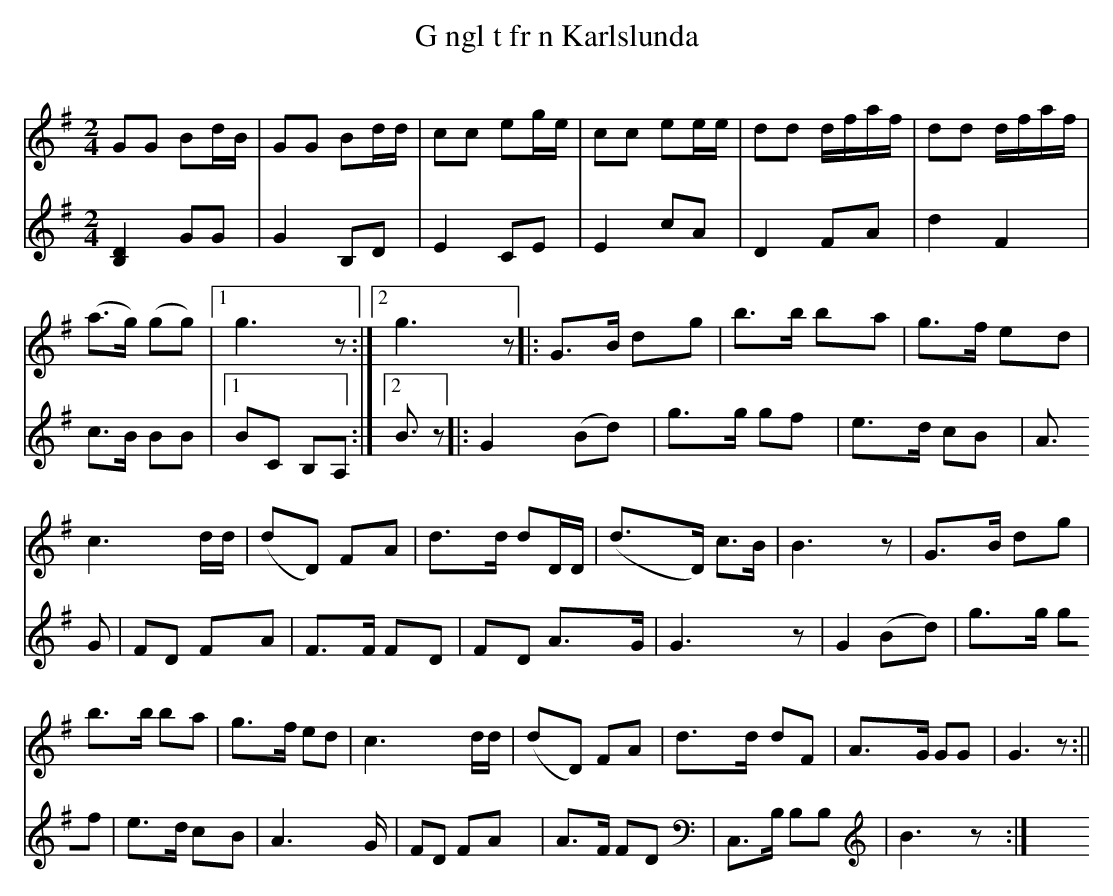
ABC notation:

X:1
T: G ngl t fr n Karlslunda
M: 2/4
L: 1/8
Q:
K:G % 1 sharps
GG Bd/2B/2|GG Bd/2d/2|cc eg/2e/2|cc ee/2e/2|dd d/2f/2a/2f/2|dd d/2f/2a/2f/2|
(a3/2g/2) (gg)|1g3 z:|2g3 z||:G3/2B/2 dg|b3/2b/2 ba|g3/2f/2 ed|
c3 d/2d/2|(dD) FA|d3/2d/2 dD/2D/2|(d3/2D/2) c3/2B/2|B3 z|G3/2B/2 dg|
b3/2b/2 ba|g3/2f/2 ed|c3 d/2d/2|(dD) FA|d3/2d/2 dF|A3/2G/2 GG|G3 z:||
V:2
[D2B,2] GG|G2 B,D|E2 CE|E2 cA|D2 FA|d2 F2|
c3/2B/2 BB|1BC B,A,:|2B3/2 z||:G2 (Bd)|g3/2g/2 gf|e3/2d/2 cB|
A3/2 G|FD FA|F3/2F/2 FD|FD A3/2G/2|G3 z|G2 (Bd)|
g3/2g/2 gf|e3/2d/2 cB|A3 G/2|FD FA|A3/2F/2 FD|C,3/2B,/2 B,B,|B3 z:|
